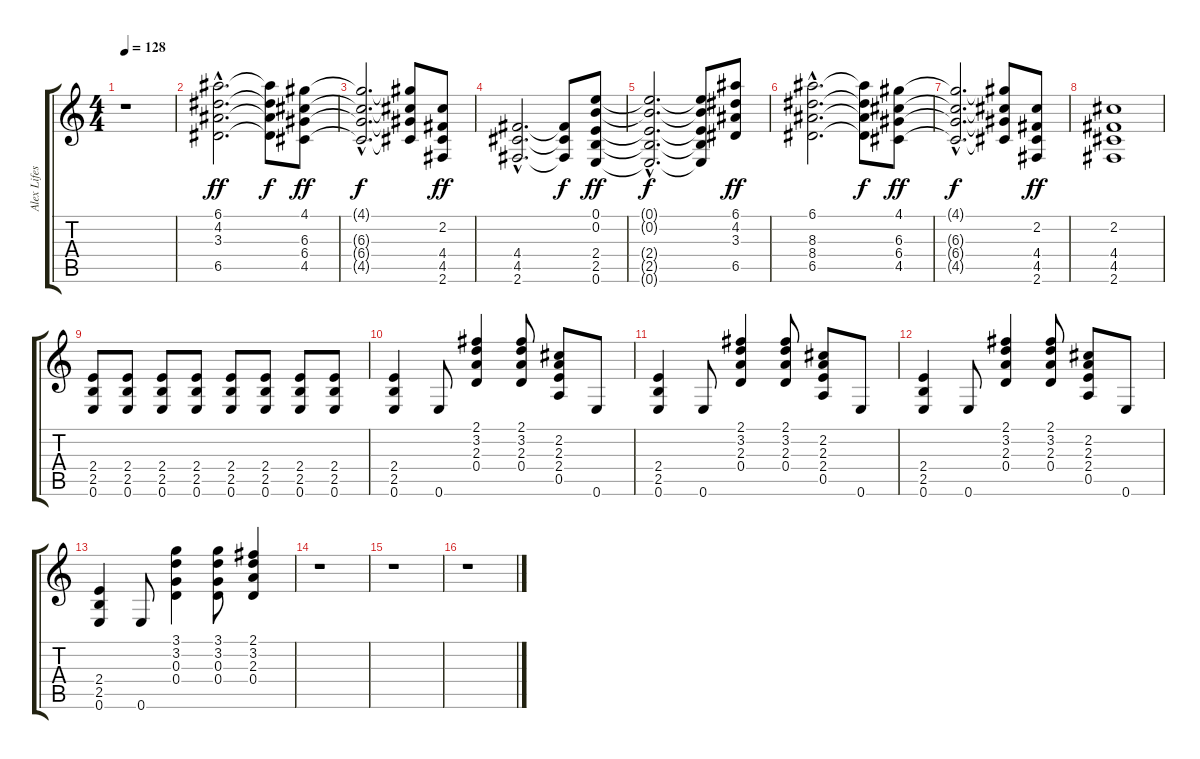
\track ("Alex Lifeson II" "Alex Lifes") {instrument overdrivenguitar}
\staff {score tabs}
\tuning (E4 B3 G3 D3 A2 E2) {hide}
\ts (4 4)
\tempo 128
\clef g2
\ks c
r.1{dy ff instrument overdrivenguitar} |
(6.1{hac} 4.2{hac} 3.3{hac} 6.5{hac}).2{d} (6.1{t} 4.2{t} 3.3{t} 6.5{t}).8{dy f} (4.1 6.3 6.4 4.5).8{dy ff} |
(4.1{hac t} 6.3{hac t} 6.4{hac t} 4.5{hac t}).2{d dy f} (4.1{t} 6.3{t} 6.4{t} 4.5{t}).8 (2.2 4.4 4.5 2.6).8{dy ff} |
(4.4{hac} 4.5{hac} 2.6{hac}).2{d} (4.4{t} 4.5{t} 2.6{t}).8{dy f} (0.1 0.2 2.4 2.5 0.6).8{dy ff} |
(0.1{hac t} 0.2{hac t} 2.4{hac t} 2.5{hac t} 0.6{hac t}).2{d dy f} (0.1{t} 0.2{t} 2.4{t} 2.5{t} 0.6{t}).8 (6.1 4.2 3.3 6.5).8{dy ff} |
(6.1{hac} 8.3{hac} 8.4{hac} 6.5{hac}).2{d} (6.1{t} 8.3{t} 8.4{t} 6.5{t}).8{dy f} (4.1 6.3 6.4 4.5).8{dy ff} |
(4.1{hac t} 6.3{hac t} 6.4{hac t} 4.5{hac t}).2{d dy f} (4.1{t} 6.3{t} 6.4{t} 4.5{t}).8 (2.2 4.4 4.5 2.6).8{dy ff} |
(2.2 4.4 4.5 2.6).1 |
(2.4 2.5 0.6).8 (2.4 2.5 0.6).8 (2.4 2.5 0.6).8 (2.4 2.5 0.6).8 (2.4 2.5 0.6).8 (2.4 2.5 0.6).8 (2.4 2.5 0.6).8 (2.4 2.5 0.6).8 |
(2.4 2.5 0.6).4 0.6.8 (2.1 3.2 2.3 0.4).4 (2.1 3.2 2.3 0.4).8 (2.2 2.3 2.4 0.5).8 0.6.8 |
(2.4 2.5 0.6).4 0.6.8 (2.1 3.2 2.3 0.4).4 (2.1 3.2 2.3 0.4).8 (2.2 2.3 2.4 0.5).8 0.6.8 |
(2.4 2.5 0.6).4 0.6.8 (2.1 3.2 2.3 0.4).4 (2.1 3.2 2.3 0.4).8 (2.2 2.3 2.4 0.5).8 0.6.8 |
(2.4 2.5 0.6).4 0.6.8 (3.1 3.2 0.3 0.4).4 (3.1 3.2 0.3 0.4).8 (2.1 3.2 2.3 0.4).4 |
r.1 |
r.1 |
r.1
